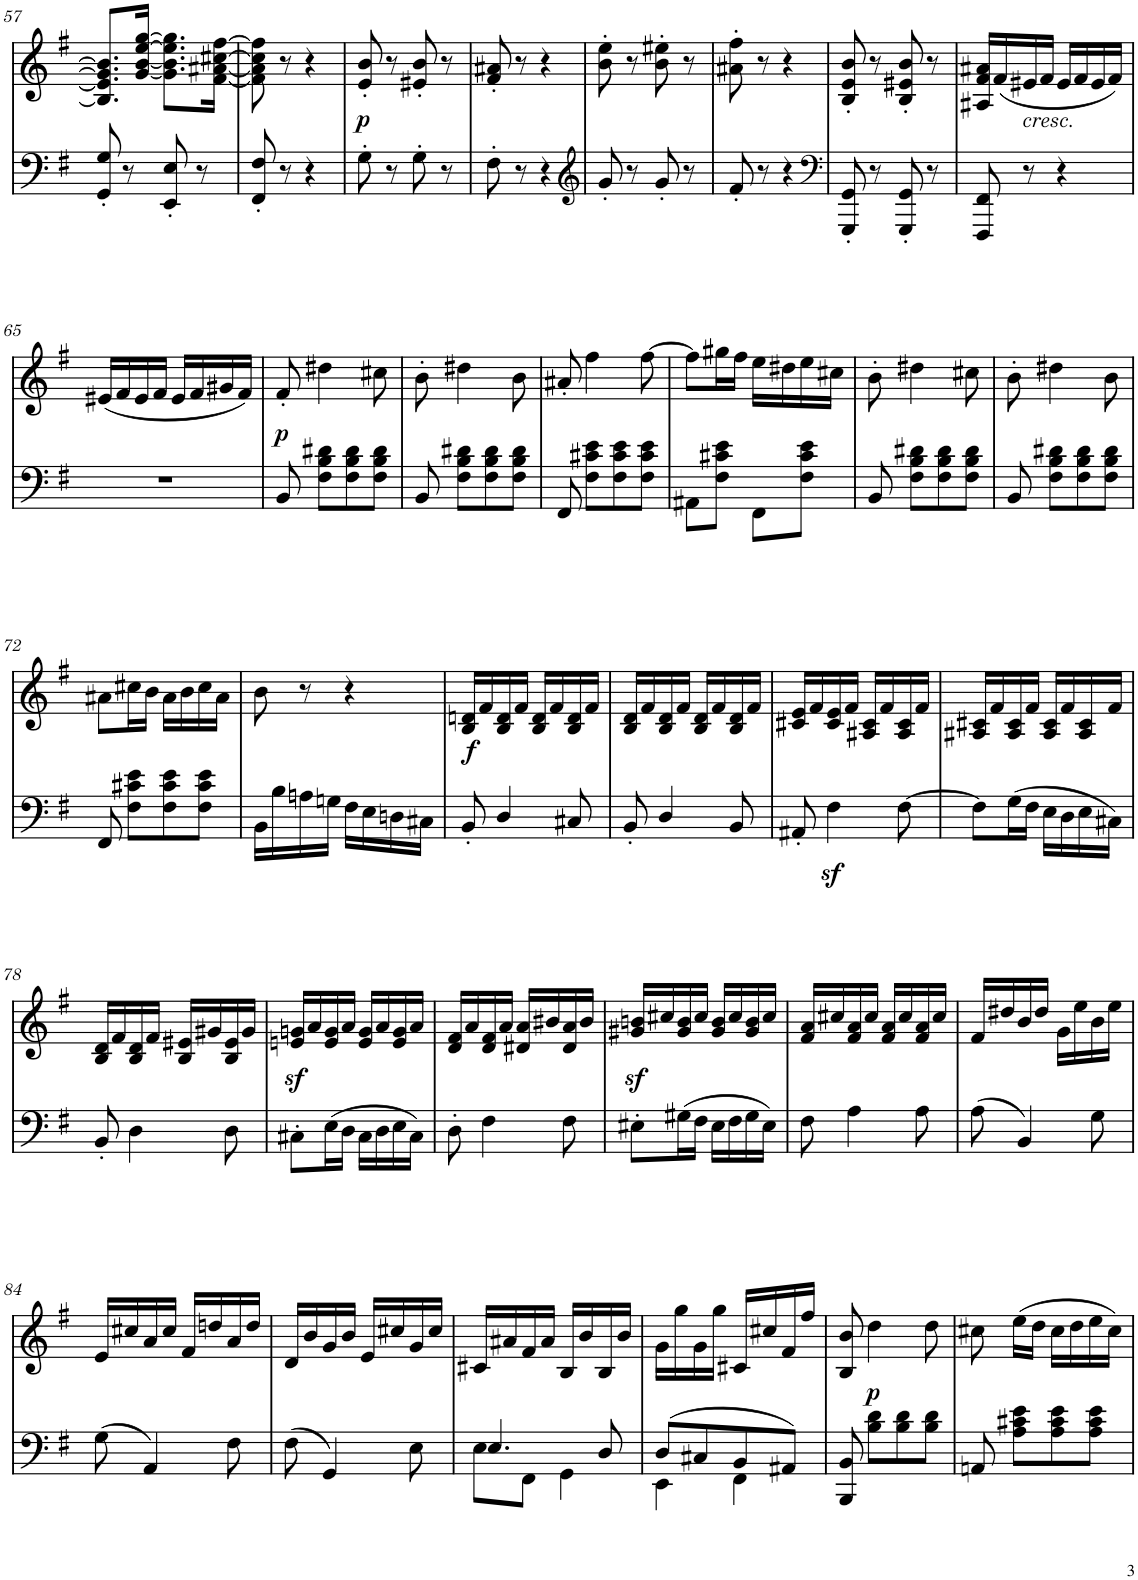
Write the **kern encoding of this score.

**kern	**dynam	**kern	**text	**dynam
*part2	*part2	*part1	*part1	*part1
*staff2	*staff2	*staff1	*staff1	*staff1
*I"piano	*	*I"piano	*	*
*I'Pno	*	*I'Pno	*	*
!!LO:PB:g=z
*clefF4	*	*clefG2	*	*
*k[f#]	*	*k[f#]	*	*
*G:	*	*G:	*	*
*M2/4	*	*M2/4	*	*
=57	=57	=57	=57	=57
8GG/' 8G/'	.	8.B/] 8.e/] 8.g/] 8.b/]L	.	.
8r	.	.	.	.
.	.	[16g/ [16b/ [16ee/ [16gg/Jk	.	.
8EE/' 8E/'	.	8.g\] 8.b\] 8.ee\] 8.gg\]L	.	.
8r	.	.	.	.
.	.	[16f#\ [16a#X\ [16cc#X\ [16ff#\Jk	.	.
=58	=58	=58	=58	=58
8FF#/' 8F#/'	.	8f#\] 8a#\] 8cc#\] 8ff#\]	.	.
8r	.	8r	.	.
4r	.	4r	.	.
=59	=59	=59	=59	=59
!	!	!	!LO:LY:b	!LO:DY:b
8G'\	.	8e/' 8b/'	p	p
8r	.	8r	.	.
8G'\	.	8e#X/' 8b/'	.	.
8r	.	8r	.	.
=60	=60	=60	=60	=60
8F#'\	.	8f#/' 8a#X/'	.	.
8r	.	8r	.	.
4r	.	4r	.	.
=61	=61	=61	=61	=61
*clefG2	*	*	*	*
8g'/	.	8b\' 8ee\'	.	.
8r	.	8r	.	.
8g'/	.	8b\' 8ee#X\'	.	.
8r	.	8r	.	.
=62	=62	=62	=62	=62
8f#'/	.	8a#X\' 8ff#\'	.	.
8r	.	8r	.	.
4r	.	4r	.	.
=63	=63	=63	=63	=63
*clefF4	*	*	*	*
8GGG/' 8GG/'	.	8B/' 8e/' 8b/'	.	.
8r	.	8r	.	.
8GGG/' 8GG/'	.	8B/' 8e#X/' 8b/'	.	.
8r	.	8r	.	.
=64	=64	=64	=64	=64
8FFF#/ 8FF#/	.	16A#X/ 16f#/ 16a#X/LL	.	.
.	.	(16f#/	.	.
!	!	!LO:TX:b:i:t=cresc.	!	!
8r	.	16e#X/	.	.
.	.	16f#/JJ	.	.
4r	.	16e#/LL	.	.
.	.	16f#/	.	.
.	.	16e#/	.	.
.	.	16f#/JJ)	.	.
!!LO:LB:g=z
=65	=65	=65	=65	=65
2r	.	(16e#X/LL	.	.
.	.	16f#/	.	.
.	.	16e#/	.	.
.	.	16f#/JJ	.	.
.	.	16e#/LL	.	.
.	.	16f#/	.	.
.	.	16g#X/	.	.
.	.	16f#/JJ)	.	.
=66	=66	=66	=66	=66
!	!	!	!LO:LY:b	!LO:DY:b
8BB/	.	8f#'/	p	p
8F#\ 8B\ 8d#X\L	.	4dd#X\	.	.
8F#\ 8B\ 8d#\	.	.	.	.
8F#\ 8B\ 8d#\J	.	8cc#X\	.	.
=67	=67	=67	=67	=67
8BB/	.	8b'\	.	.
8F#\ 8B\ 8d#X\L	.	4dd#X\	.	.
8F#\ 8B\ 8d#\	.	.	.	.
8F#\ 8B\ 8d#\J	.	8b\	.	.
=68	=68	=68	=68	=68
8FF#/	.	8a#X'/	.	.
8F#\ 8c#X\ 8e\L	.	4ff#\	.	.
8F#\ 8c#\ 8e\	.	.	.	.
8F#\ 8c#\ 8e\J	.	[8ff#\	.	.
=69	=69	=69	=69	=69
8AA#X\L	.	8ff#\L]	.	.
8F#\ 8c#X\ 8e\J	.	16gg#X\L	.	.
.	.	16ff#\JJ	.	.
8FF#\L	.	16ee\LL	.	.
.	.	16dd#X\	.	.
8F#\ 8c#\ 8e\J	.	16ee\	.	.
.	.	16cc#X\JJ	.	.
=70	=70	=70	=70	=70
8BB/	.	8b'\	.	.
8F#\ 8B\ 8d#X\L	.	4dd#X\	.	.
8F#\ 8B\ 8d#\	.	.	.	.
8F#\ 8B\ 8d#\J	.	8cc#X\	.	.
=71	=71	=71	=71	=71
8BB/	.	8b'\	.	.
8F#\ 8B\ 8d#X\L	.	4dd#X\	.	.
8F#\ 8B\ 8d#\	.	.	.	.
8F#\ 8B\ 8d#\J	.	8b\	.	.
!!LO:LB:g=z
=72	=72	=72	=72	=72
8FF#/	.	8a#X\L	.	.
8F#\ 8c#X\ 8e\L	.	16cc#X\L	.	.
.	.	16b\JJ	.	.
8F#\ 8c#\ 8e\	.	16a#\LL	.	.
.	.	16b\	.	.
8F#\ 8c#\ 8e\J	.	16cc#\	.	.
.	.	16a#\JJ	.	.
=73	=73	=73	=73	=73
16BB\LL	.	8b\	.	.
16B\	.	.	.	.
16An\	.	8r	.	.
16Gn\JJ	.	.	.	.
16F#\LL	.	4r	.	.
16E\	.	.	.	.
16Dn\	.	.	.	.
16C#X\JJ	.	.	.	.
=74	=74	=74	=74	=74
!	!LO:DY:a	!	!LO:LY:b	!
8BB'/	f	16B/ 16dn/LL	f	.
.	.	16f#/	.	.
4D/	.	16B/ 16d/	.	.
.	.	16f#/JJ	.	.
.	.	16B/ 16d/LL	.	.
.	.	16f#/	.	.
8C#X/	.	16B/ 16d/	.	.
.	.	16f#/JJ	.	.
=75	=75	=75	=75	=75
8BB'/	.	16B/ 16d/LL	.	.
.	.	16f#/	.	.
4D/	.	16B/ 16d/	.	.
.	.	16f#/JJ	.	.
.	.	16B/ 16d/LL	.	.
.	.	16f#/	.	.
8BB/	.	16B/ 16d/	.	.
.	.	16f#/JJ	.	.
=76	=76	=76	=76	=76
8AA#X'/	.	16c#X/ 16e/LL	.	.
.	.	16f#/	.	.
4F#z<\	.	16c#/ 16e/	.	.
.	.	16f#/JJ	.	.
.	.	16A#X/ 16c#/LL	.	.
.	.	16f#/	.	.
[8F#\	.	16A#/ 16c#/	.	.
.	.	16f#/JJ	.	.
=77	=77	=77	=77	=77
8F#\L]	.	16A#X/ 16c#X/LL	.	.
.	.	16f#/	.	.
(16G\L	.	16A#/ 16c#/	.	.
16F#\JJ	.	16f#/JJ	.	.
16E\LL	.	16A#/ 16c#/LL	.	.
16D\	.	16f#/	.	.
16E\	.	16A#/ 16c#/	.	.
16C#X\JJ)	.	16f#/JJ	.	.
!!LO:LB:g=z
=78	=78	=78	=78	=78
8BB'/	.	16B/ 16d/LL	.	.
.	.	16f#/	.	.
4D\	.	16B/ 16d/	.	.
.	.	16f#/JJ	.	.
.	.	16B/ 16e#X/LL	.	.
.	.	16g#X/	.	.
8D\	.	16B/ 16e#/	.	.
.	.	16g#/JJ	.	.
=79	=79	=79	=79	=79
!	!	!	!LO:LY:b	!
8C#X'\L	.	16en/z< 16gn/z<LL	sf	.
.	.	16a/	.	.
(16E\L	.	16e/ 16g/	.	.
16D\JJ	.	16a/JJ	.	.
16C#\LL	.	16e/ 16g/LL	.	.
16D\	.	16a/	.	.
16E\	.	16e/ 16g/	.	.
16C#\JJ)	.	16a/JJ	.	.
=80	=80	=80	=80	=80
8D'\	.	16d/ 16f#/LL	.	.
.	.	16a/	.	.
4F#\	.	16d/ 16f#/	.	.
.	.	16a/JJ	.	.
.	.	16d#X/ 16a/LL	.	.
.	.	16b#X/	.	.
8F#\	.	16d#/ 16a/	.	.
.	.	16b#/JJ	.	.
=81	=81	=81	=81	=81
!	!	!	!LO:LY:b	!
8E#X'\L	.	16g#X/z< 16bn/z<LL	sf	.
.	.	16cc#X/	.	.
(16G#X\L	.	16g#/ 16b/	.	.
16F#\JJ	.	16cc#/JJ	.	.
16E#\LL	.	16g#/ 16b/LL	.	.
16F#\	.	16cc#/	.	.
16G#\	.	16g#/ 16b/	.	.
16E#\JJ)	.	16cc#/JJ	.	.
=82	=82	=82	=82	=82
8F#\	.	16f#/ 16a/LL	.	.
.	.	16cc#X/	.	.
4A\	.	16f#/ 16a/	.	.
.	.	16cc#/JJ	.	.
.	.	16f#/ 16a/LL	.	.
.	.	16cc#/	.	.
8A\	.	16f#/ 16a/	.	.
.	.	16cc#/JJ	.	.
=83	=83	=83	=83	=83
(8A\	.	16f#/LL	.	.
.	.	16dd#X/	.	.
4BB/)	.	16b/	.	.
.	.	16dd#/JJ	.	.
.	.	16g\LL	.	.
.	.	16ee\	.	.
8G\	.	16b\	.	.
.	.	16ee\JJ	.	.
!!LO:LB:g=z
=84	=84	=84	=84	=84
(8G\	.	16e/LL	.	.
.	.	16cc#X/	.	.
4AA/)	.	16a/	.	.
.	.	16cc#/JJ	.	.
.	.	16f#/LL	.	.
.	.	16ddn/	.	.
8F#\	.	16a/	.	.
.	.	16dd/JJ	.	.
=85	=85	=85	=85	=85
(8F#\	.	16d/LL	.	.
.	.	16b/	.	.
4GG/)	.	16g/	.	.
.	.	16b/JJ	.	.
.	.	16e/LL	.	.
.	.	16cc#X/	.	.
8E\	.	16g/	.	.
.	.	16cc#/JJ	.	.
=86	=86	=86	=86	=86
*^	*	*	*	*
4.E/	8E\L	.	16c#X/LL	.	.
.	.	.	16a#X/	.	.
.	8FF#\J	.	16f#/	.	.
.	.	.	16a#/JJ	.	.
.	4GG\	.	16B/LL	.	.
.	.	.	16b/	.	.
8D/	.	.	16B/	.	.
.	.	.	16b/JJ	.	.
=87	=87	=87	=87	=87	=87
(8D/L	4EE\	.	16g\LL	.	.
.	.	.	16gg\	.	.
8C#X/	.	.	16g\	.	.
.	.	.	16gg\JJ	.	.
8BB/	4FF#\	.	16c#X/LL	.	.
.	.	.	16cc#X/	.	.
8AA#X/J)	.	.	16f#/	.	.
.	.	.	16ff#/JJ	.	.
*v	*v	*	*	*	*
=88	=88	=88	=88	=88
8BBB/ 8BB/	.	8B/ 8b/	.	.
!	!	!	!LO:LY:b	!LO:DY:b
8B\ 8d\L	.	4dd\	p	p
8B\ 8d\	.	.	.	.
8B\ 8d\J	.	8dd\	.	.
=89	=89	=89	=89	=89
8AAn/	.	8cc#X\	.	.
8A\ 8c#X\ 8e\L	.	(16ee\LL	.	.
.	.	16dd\JJ	.	.
8A\ 8c#\ 8e\	.	16cc#\LL	.	.
.	.	16dd\	.	.
8A\ 8c#\ 8e\J	.	16ee\	.	.
.	.	16cc#\JJ)	.	.
=	=	=	=	=
*-	*-	*-	*-	*-
